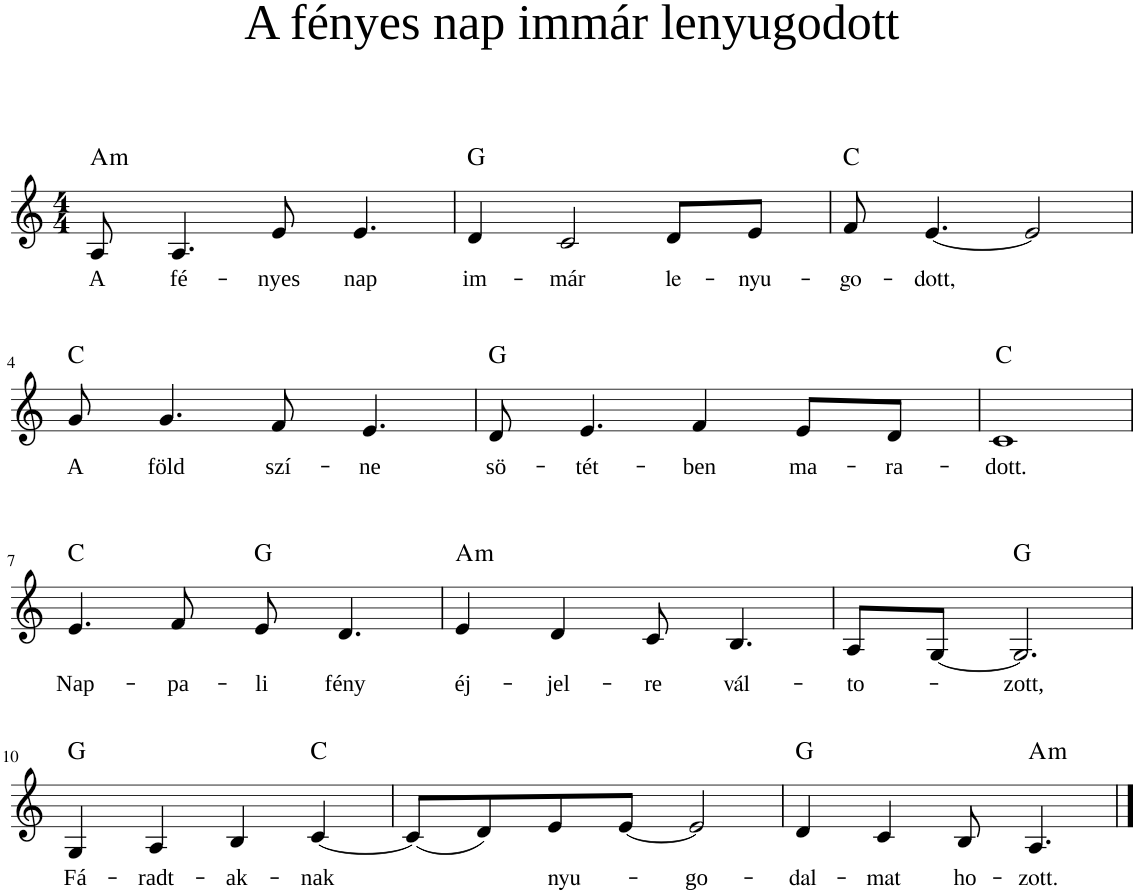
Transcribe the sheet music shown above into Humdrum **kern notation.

**kern	**text	**harte
*part1	*part1	*part1
*staff1	*staff1	*
*I"Piano	*	*
*I'Pno	*	*
*clefG2	*	*
*k[]	*	*
*M4/4	*	*
=1	=1	=1
!	!LO:LY:b	!LO:H:kt=m
8A/	A	A:min
!	!LO:LY:b	!
4.A/	fé-	.
!	!LO:LY:b	!
8e/	-nyes	.
!	!LO:LY:b	!
4.e/	nap	.
=2	=2	=2
!	!LO:LY:b	!
4d/	im-	G:maj
!	!LO:LY:b	!
2c/	-már	.
!	!LO:LY:b	!
8d/L	le-	.
!	!LO:LY:b	!
8e/J	-nyu-	.
=3	=3	=3
!	!LO:LY:b	!
8f/	-go-	C:maj
!	!LO:LY:b	!
[4.e/	-dott,	.
2e/]	.	.
!!LO:LB:g=z
=4	=4	=4
!	!LO:LY:b	!
8g/	A	C:maj
!	!LO:LY:b	!
4.g/	föld	.
!	!LO:LY:b	!
8f/	szí-	.
!	!LO:LY:b	!
4.e/	-ne	.
=5	=5	=5
!	!LO:LY:b	!
8d/	sö-	G:maj
!	!LO:LY:b	!
4.e/	-tét-	.
!	!LO:LY:b	!
4f/	-ben	.
!	!LO:LY:b	!
8e/L	ma-	.
!	!LO:LY:b	!
8d/J	-ra-	.
=6	=6	=6
!	!LO:LY:b	!
1c	-dott.	C:maj
!!LO:LB:g=z
=7	=7	=7
!	!LO:LY:b	!
4.e/	Nap-	C:maj
!	!LO:LY:b	!
8f/	-pa-	.
!	!LO:LY:b	!
8e/	-li	G:maj
!	!LO:LY:b	!
4.d/	fény	.
=8	=8	=8
!	!LO:LY:b	!LO:H:kt=m
4e/	éj-	A:min
!	!LO:LY:b	!
4d/	-jel-	.
!	!LO:LY:b	!
8c/	-re	.
!	!LO:LY:b	!
4.B/	vál-	.
=9	=9	=9
!	!LO:LY:b	!
8A/L	-to-	.
[8G/J	.	.
!	!LO:LY:b	!
2.G/]	-zott,	G:maj
!!LO:LB:g=z
=10	=10	=10
!	!LO:LY:b	!
4G/	Fá-	G:maj
!	!LO:LY:b	!
4A/	-radt-	.
!	!LO:LY:b	!
4B/	-ak-	.
!	!LO:LY:b	!
[4c/	-nak	C:maj
=11	=11	=11
(8c/L]	.	.
8d/)	.	.
!	!LO:LY:b	!
8e/	nyu-	.
[8e/J	.	.
!	!LO:LY:b	!
2e/]	-go-	.
=12	=12	=12
!	!LO:LY:b	!
4d/	-dal-	G:maj
!	!LO:LY:b	!
4c/	-mat	.
!	!LO:LY:b	!
8B/	ho-	.
!	!LO:LY:b	!LO:H:kt=m
4.A/	-zott.	A:min
==	==	==
*-	*-	*-
